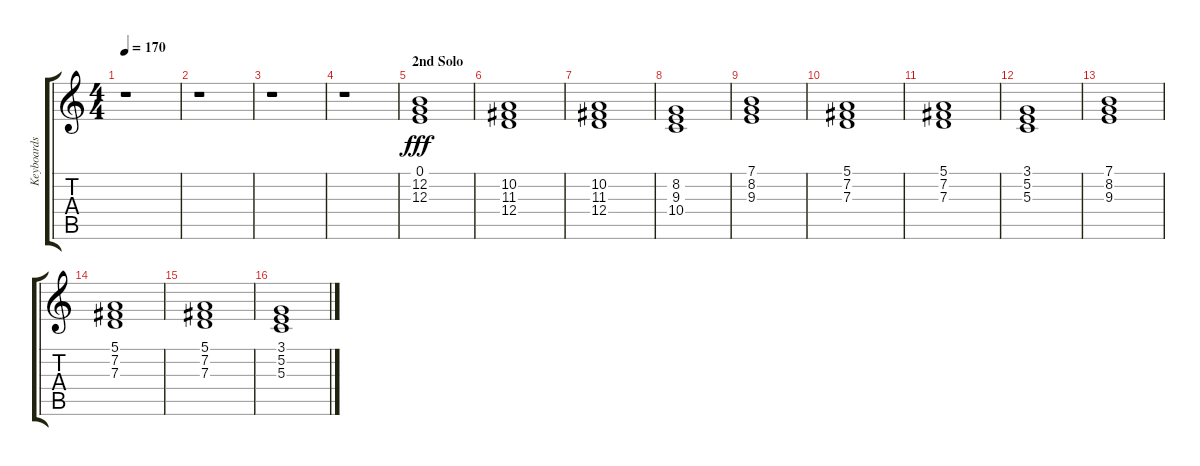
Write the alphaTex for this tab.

\track ("Keyboards (Grusom)" "Keyboards ") {instrument choiraahs}
\staff {score tabs}
\tuning (E4 B3 G3 D3 A2 E2) {hide}
\ts (4 4)
\tempo 170
\clef g2
\ks c
r.1{dy f} |
r.1 |
r.1 |
r.1 |
\section ("" "2nd Solo")
(0.1 12.2 12.3).1{dy fff} |
(10.2 11.3 12.4).1 |
(10.2 11.3 12.4).1 |
(8.2 9.3 10.4).1 |
(7.1 8.2 9.3).1 |
(5.1 7.2 7.3).1 |
(5.1 7.2 7.3).1 |
(3.1 5.2 5.3).1 |
(7.1 8.2 9.3).1 |
(5.1 7.2 7.3).1 |
(5.1 7.2 7.3).1 |
(3.1 5.2 5.3).1
